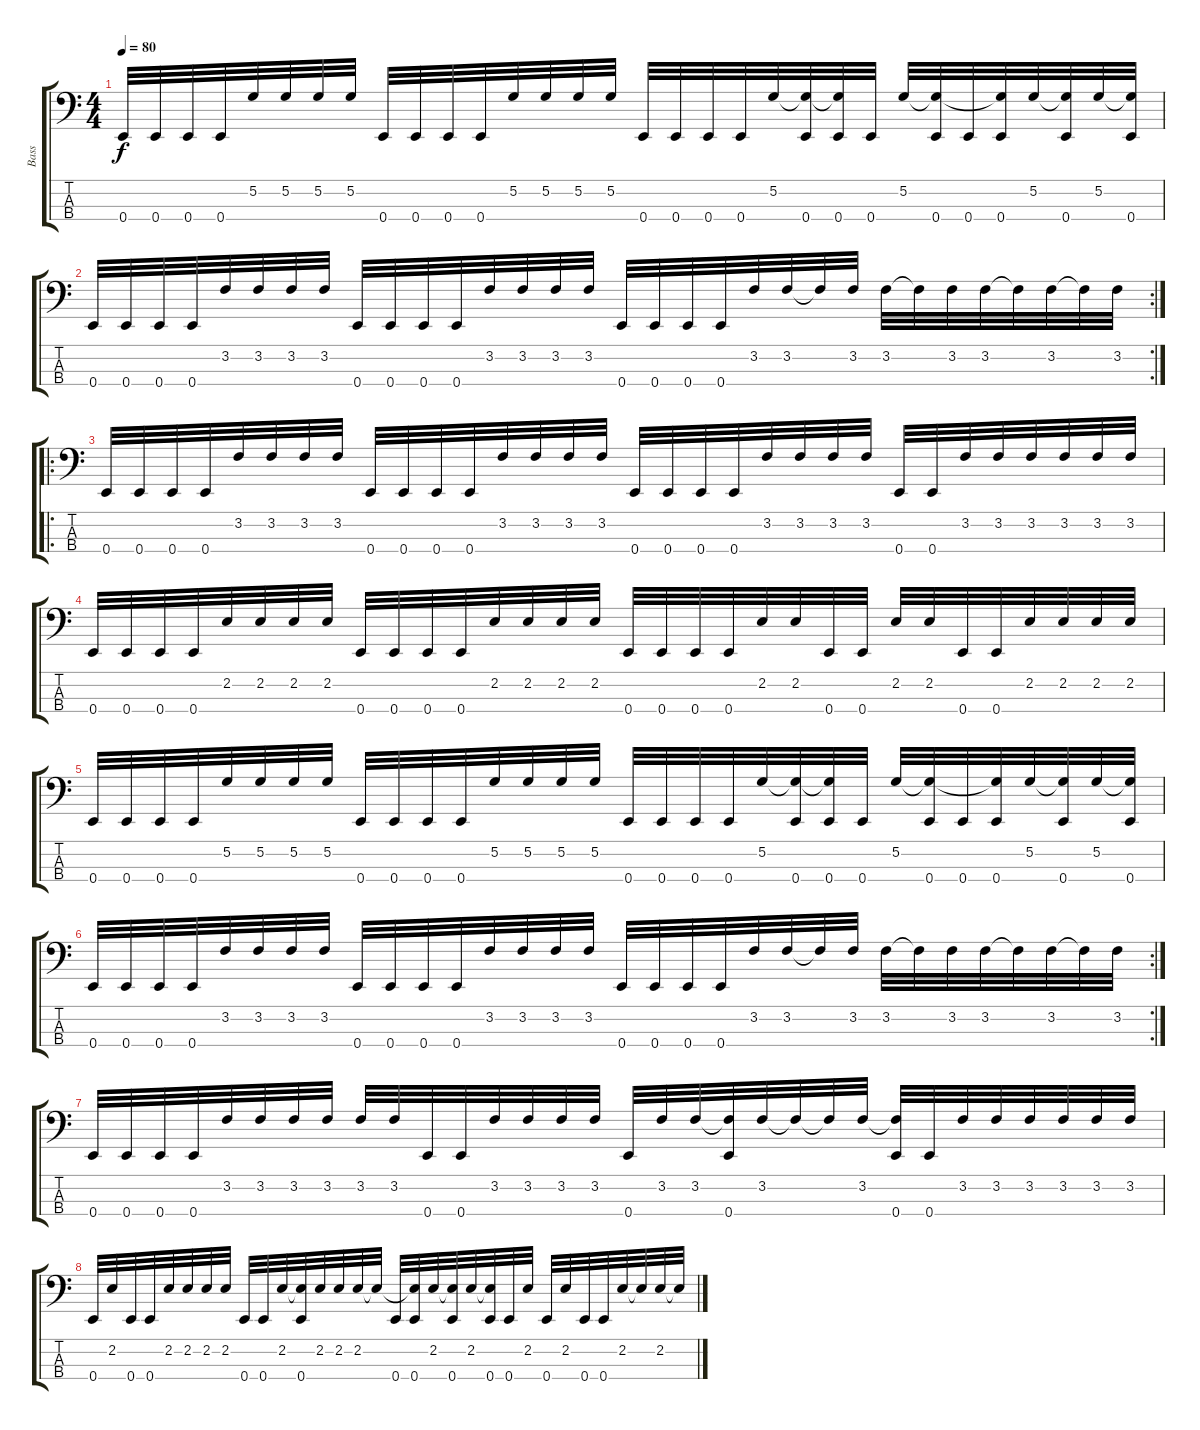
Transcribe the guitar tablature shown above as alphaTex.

\track ("Bass" "Bass") {instrument electricbasspick}
\staff {score tabs}
\tuning (G2 D2 A1 E1) {hide}
\ts (4 4)
\tempo 80
\clef f4
\ks c
0.4.32{dy f} 0.4.32 0.4.32 0.4.32 5.2.32 5.2.32 5.2.32 5.2.32 0.4.32 0.4.32 0.4.32 0.4.32 5.2.32 5.2.32 5.2.32 5.2.32 0.4.32 0.4.32 0.4.32 0.4.32 5.2.32 (5.2{t} 0.4).32 (5.2{t} 0.4).32 0.4.32 5.2.32 (5.2{t} 0.4).32 0.4.32 (5.2{t} 0.4).32 5.2.32 (5.2{t} 0.4).32 5.2.32 (5.2{t} 0.4).32 |
\rc 2
0.4.32 0.4.32 0.4.32 0.4.32 3.2.32 3.2.32 3.2.32 3.2.32 0.4.32 0.4.32 0.4.32 0.4.32 3.2.32 3.2.32 3.2.32 3.2.32 0.4.32 0.4.32 0.4.32 0.4.32 3.2.32 3.2.32 3.2{t}.32 3.2.32 3.2.32 3.2{t}.32 3.2.32 3.2.32 3.2{t}.32 3.2.32 3.2{t}.32 3.2.32 |
\ro
0.4.32{volume 16} 0.4.32 0.4.32 0.4.32 3.2.32 3.2.32 3.2.32 3.2.32 0.4.32 0.4.32 0.4.32 0.4.32 3.2.32 3.2.32 3.2.32 3.2.32 0.4.32 0.4.32 0.4.32 0.4.32 3.2.32 3.2.32 3.2.32 3.2.32 0.4.32 0.4.32 3.2.32 3.2.32 3.2.32 3.2.32 3.2.32 3.2.32 |
0.4.32 0.4.32 0.4.32 0.4.32 2.2.32 2.2.32 2.2.32 2.2.32 0.4.32 0.4.32 0.4.32 0.4.32 2.2.32 2.2.32 2.2.32 2.2.32 0.4.32 0.4.32 0.4.32 0.4.32 2.2.32 2.2.32 0.4.32 0.4.32 2.2.32 2.2.32 0.4.32 0.4.32 2.2.32 2.2.32 2.2.32 2.2.32 |
0.4.32 0.4.32 0.4.32 0.4.32 5.2.32 5.2.32 5.2.32 5.2.32 0.4.32 0.4.32 0.4.32 0.4.32 5.2.32 5.2.32 5.2.32 5.2.32 0.4.32 0.4.32 0.4.32 0.4.32 5.2.32 (5.2{t} 0.4).32 (5.2{t} 0.4).32 0.4.32 5.2.32 (5.2{t} 0.4).32 0.4.32 (5.2{t} 0.4).32 5.2.32 (5.2{t} 0.4).32 5.2.32 (5.2{t} 0.4).32 |
\rc 2
0.4.32 0.4.32 0.4.32 0.4.32 3.2.32 3.2.32 3.2.32 3.2.32 0.4.32 0.4.32 0.4.32 0.4.32 3.2.32 3.2.32 3.2.32 3.2.32 0.4.32 0.4.32 0.4.32 0.4.32 3.2.32 3.2.32 3.2{t}.32 3.2.32 3.2.32 3.2{t}.32 3.2.32 3.2.32 3.2{t}.32 3.2.32 3.2{t}.32 3.2.32 |
0.4.32 0.4.32 0.4.32 0.4.32 3.2.32 3.2.32 3.2.32 3.2.32 3.2.32 3.2.32 0.4.32 0.4.32 3.2.32 3.2.32 3.2.32 3.2.32 0.4.32 3.2.32 3.2.32 (3.2{t} 0.4).32 3.2.32 3.2{t}.32 3.2{t}.32 3.2.32 (3.2{t} 0.4).32 0.4.32 3.2.32 3.2.32 3.2.32 3.2.32 3.2.32 3.2.32 |
0.4.32 2.2.32 0.4.32 0.4.32 2.2.32 2.2.32 2.2.32 2.2.32 0.4.32 0.4.32 2.2.32 (2.2{t} 0.4).32 2.2.32 2.2.32 2.2.32 2.2{t}.32 0.4.32 (2.2{t} 0.4).32 2.2.32 (2.2{t} 0.4).32 2.2.32 (2.2{t} 0.4).32 0.4.32 2.2.32 0.4.32 2.2.32 0.4.32 0.4.32 2.2.32 2.2{t}.32 2.2.32 2.2{t}.32
